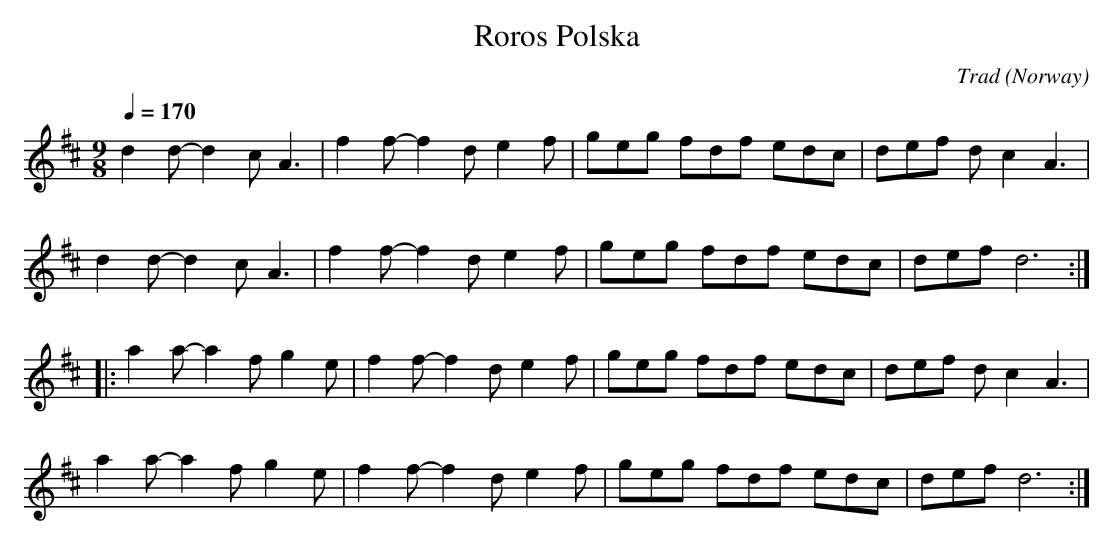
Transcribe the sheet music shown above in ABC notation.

X:1
T:Roros Polska
C:Trad
L:1/8
M:9/8
O:Norway
Q:1/4=170
K:D
d2d- d2c A3|f2f- f2d e2f|geg fdf edc|def d c2A3|
d2d- d2c A3|f2f- f2d e2f|geg fdf edc|def d6:|
|:a2a- a2f g2e|f2f- f2d e2f|geg fdf edc|def d c2A3|
a2a- a2f g2e|f2f- f2d e2f|geg fdf edc|def d6:|
